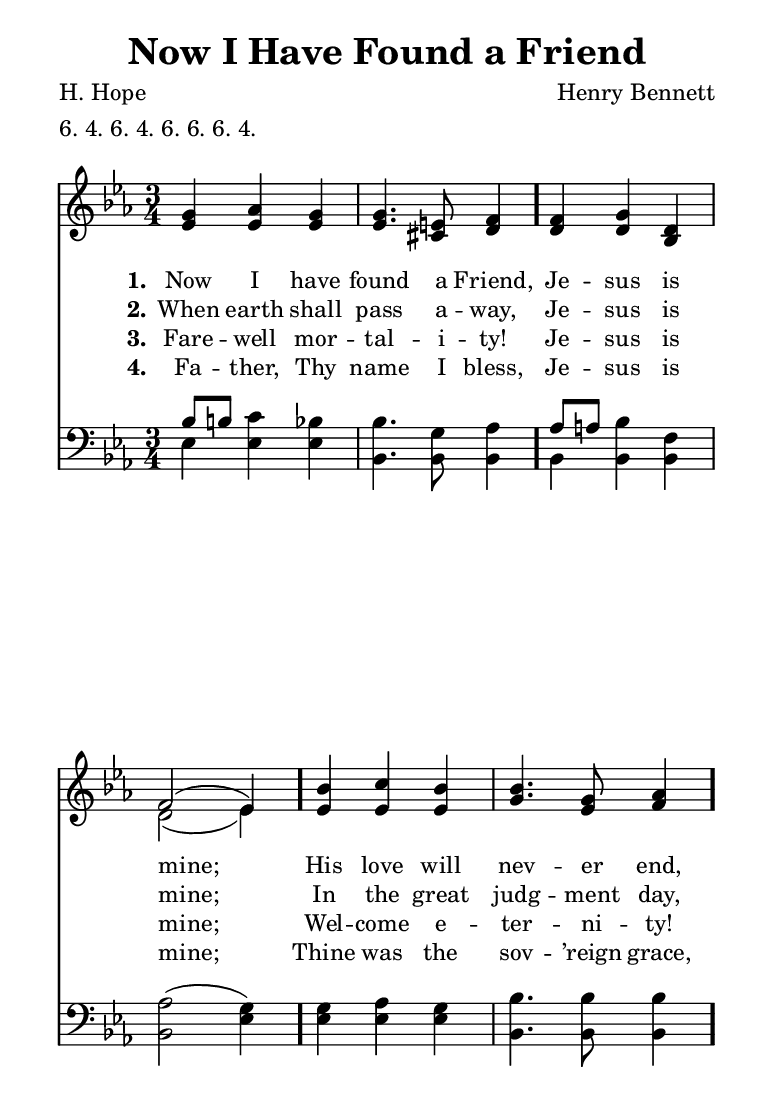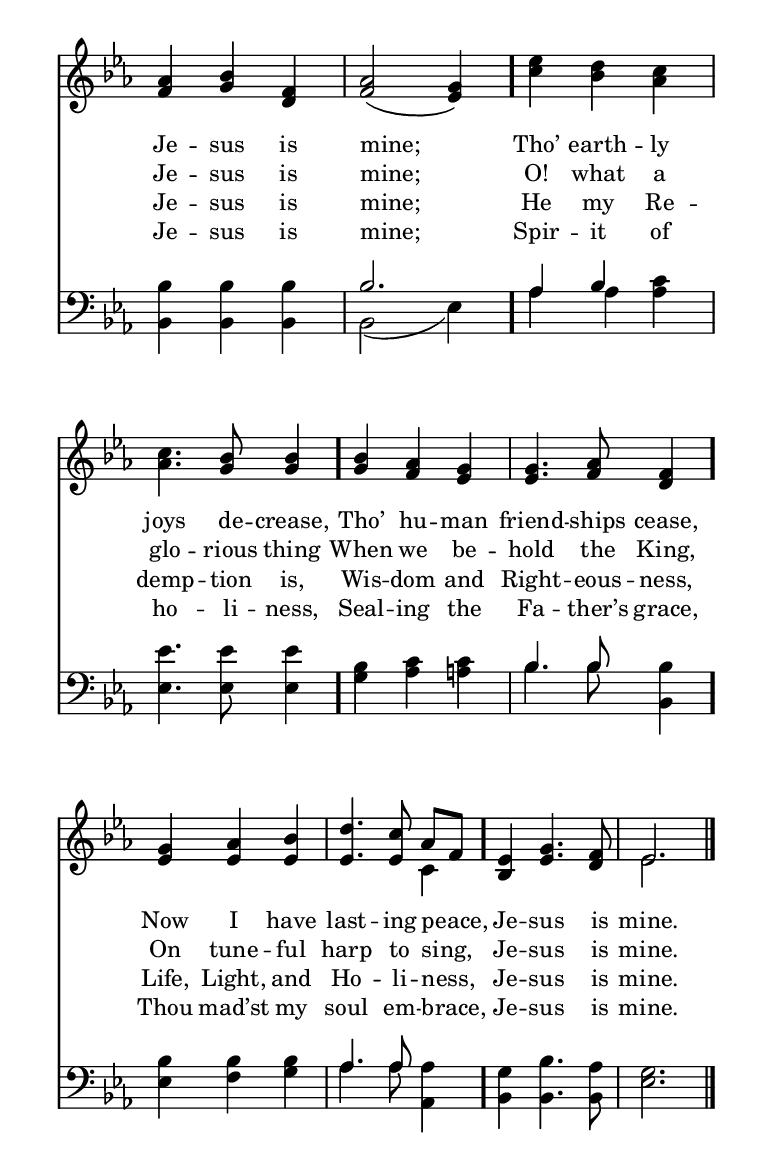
\include "common/global.ily"
\paper {
  \include "common/paper.ily"
  ragged-last-bottom = ##t
}

\header{
  hymnnumber = "233"
  title = "Now I Have Found a Friend"
  tunename = "Jesus Mine"
  meter = "6. 4. 6. 4. 6. 6. 6. 4."
  poet = "H. Hope"
  composer = "Henry Bennett"
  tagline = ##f
}

global = {
  \include "common/overrides.ily"
  \override Staff.TimeSignature.style = #'numbered
  \time 3/4
  \override Score.MetronomeMark.transparent = ##t % hide all fermata changes too
  \tempo 4=90
  \key ees \major
  \autoBeamOff
}

notesSoprano = {
\global
\relative c'' {

  g4 aes g | g4. e8 f4 |
  f4 g d | f2( ees4) |
  bes'4 c bes | bes4. g8 aes4 |
  aes4 bes f | aes2( g4) |
  ees'4 d c | c4. bes8 bes4 |
  bes4 aes g | g4. aes8 f4 |
  g4 aes bes | d4. c8 aes8[ f] |
  ees4 g4. f8 | ees2. |

  \bar "|."

}
}

notesAlto = {
\global
\relative e' {

  ees4 ees ees | ees4. cis8 d4 |
  d4 d bes | d2( ees4) |
  ees4 ees ees | g4. ees8 f4 |
  f4 g d | f2( ees4) |
  c'4 bes aes | aes4. g8 g4 |
  g4 f ees | ees4. f8 d4 |
  ees4 ees ees | ees4. ees8 c4 |
  bes4 ees4. d8 | ees2. |

}
}

notesTenor = {
\global
\relative a {

  bes8[ b] c4 bes4 | bes4. g8 aes4 |
  aes8[ a] bes4 f | aes2( g4) |
  g4 aes g | bes4. bes8 bes4 |
  bes4 bes bes | bes2. |
  aes4 bes c | ees4. ees8 ees4 |
  bes4 c c | bes4. bes8 bes4 |
  bes4 bes bes | aes4. aes8 aes4 |
  g4 bes4. aes8 | g2. |

}
}

notesBass = {
\global
\relative f {

  ees4 ees ees | bes4. bes8 bes4 |
  bes4 bes bes | bes2( ees4) |
  ees4 ees ees | bes4. bes8 bes4 |
  bes4 bes bes | bes2( ees4) |
  aes4 aes aes | ees4. ees8 ees4 |
  g4 aes a | bes4. bes8 bes,4 |
  ees4 f g | aes4. aes8 aes,4 |
  bes4 bes4. bes8 | ees2. |

}
}

wordsA = \lyricmode {
\set stanza = "1."

Now I have found a Friend, \bar "."
Je -- sus is mine; \bar "."
His love will nev -- er end, \bar "."
Je -- sus is mine; \bar "."
Tho’ earth -- ly joys de -- crease, \bar "."
Tho’ hu -- man friend -- ships cease, \bar "."
Now I have last -- ing peace, \bar "."
Je -- sus is mine. \bar "."

}

wordsB = \lyricmode {
\set stanza = "2."

When earth shall pass a -- way,
Je -- sus is mine;
In the great judg -- ment day,
Je -- sus is mine;
O! what a glo -- rious thing
When we be -- hold the King,
On tune -- ful harp to sing,
Je -- sus is mine.

}

wordsC = \lyricmode {
\set stanza = "3."

Fare -- well mor -- tal -- i -- ty!
Je -- sus is mine;
Wel -- come e -- ter -- ni -- ty!
Je -- sus is mine;
He my Re -- demp -- tion is,
Wis -- dom and Right -- eous -- ness,
Life, Light, and Ho -- li -- ness,
Je -- sus is mine.

}

wordsD = \lyricmode {
\set stanza = "4."

Fa -- ther, Thy name I bless,
Je -- sus is mine;
Thine was the sov -- ’reign grace,
Je -- sus is mine;
Spir -- it of ho -- li -- ness,
Seal -- ing the Fa -- ther’s grace,
Thou mad’st my soul em -- brace,
Je -- sus is mine.

}

\score {
  \context ChoirStaff <<
    \context Staff = upper <<
      \set Staff.autoBeaming = ##f
      \set ChoirStaff.systemStartDelimiter = #'SystemStartBar
      \set ChoirStaff.printPartCombineTexts = ##f
      \partcombine #'(2 . 9) \notesSoprano \notesAlto
      \context NullVoice = sopranos { \voiceOne << \notesSoprano >> }
      \context NullVoice = altos { \voiceTwo << \notesAlto >> }
      \context Lyrics = one   \lyricsto sopranos \wordsA
      \context Lyrics = two   \lyricsto sopranos \wordsB
      \context Lyrics = three \lyricsto sopranos \wordsC
      \context Lyrics = four  \lyricsto sopranos \wordsD
    >>
    \context Staff = men <<
      \set Staff.autoBeaming = ##f
      \clef bass
      \set ChoirStaff.printPartCombineTexts = ##f
      \partcombine #'(2 . 9) \notesTenor \notesBass
      \context NullVoice = tenors { \voiceOne << \notesTenor >> }
      \context NullVoice = basses { \voiceTwo << \notesBass >> }
    >>
  >>
  \layout {
    \include "common/layout.ily"
  }
  \midi{
    \include "common/midi.ily"
  }
}

\version "2.19.49"  % necessary for upgrading to future LilyPond versions.

% vi:set et ts=2 sw=2 ai nocindent syntax=lilypond:
